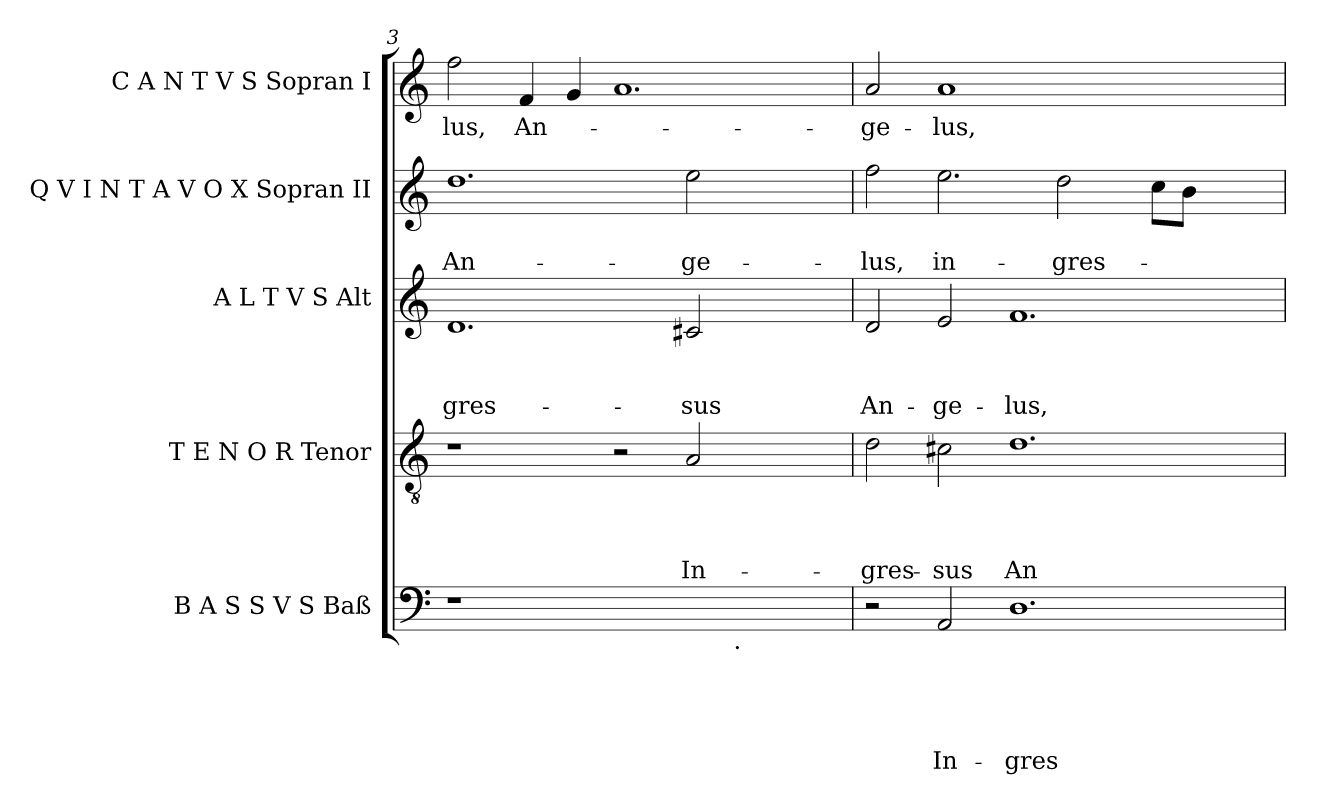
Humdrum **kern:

**kern	**text	**text	**text	**text	**text	**kern	**text	**text	**text	**text	**kern	**text	**text	**text	**kern	**text	**text	**kern	**text
*part5	*part5	*part5	*part5	*part5	*part5	*part4	*part4	*part4	*part4	*part4	*part3	*part3	*part3	*part3	*part2	*part2	*part2	*part1	*part1
*staff5	*staff5	*staff5	*staff5	*staff5	*staff5	*staff4	*staff4	*staff4	*staff4	*staff4	*staff3	*staff3	*staff3	*staff3	*staff2	*staff2	*staff2	*staff1	*staff1
*I"B A S S V S Baß	*	*	*	*	*	*I"T E N O R Tenor	*	*	*	*	*I"A L T V S Alt	*	*	*	*I"Q V I N T A V O X Sopran II	*	*	*I"C A N T V S Sopran I	*
*clefF4	*	*	*	*	*	*clefGv2	*	*	*	*	*clefG2	*	*	*	*clefG2	*	*	*clefG2	*
*k[]	*	*	*	*	*	*k[]	*	*	*	*	*k[]	*	*	*	*k[]	*	*	*k[]	*
*C:	*	*	*	*	*	*C:	*	*	*	*	*C:	*	*	*	*C:	*	*	*C:	*
=3	=3	=3	=3	=3	=3	=3	=3	=3	=3	=3	=3	=3	=3	=3	=3	=3	=3	=3	=3
!	!	!	!	!	!	!	!	!	!	!	!	!	!	!LO:LY:b	!	!	!LO:LY:b	!	!LO:LY:b
1r	.	.	.	.	.	1r	.	.	.	.	1.d	.	.	-gres-	1.dd	.	An-	2ff\	-lus,
!	!	!	!	!	!	!	!	!	!	!	!	!	!	!	!	!	!	!	!LO:LY:b
.	.	.	.	.	.	.	.	.	.	.	.	.	.	.	.	.	.	4f/	An-
.	.	.	.	.	.	.	.	.	.	.	.	.	.	.	.	.	.	4g/	.
2.ryy	.	.	.	.	.	2r	.	.	.	.	.	.	.	.	.	.	.	1.a	.
!	!	!	!	!	!	!	!	!	!	!LO:LY:b	!	!	!	!LO:LY:b	!	!	!LO:LY:b	!	!
.	.	.	.	.	.	2A/	.	.	.	In-	2c#X/	.	.	-sus	2ee\	.	-ge-	.	.
!LO:TX:b:t=.	!	!	!	!	!	!	!	!	!	!	!	!	!	!	!	!	!	!	!
2.ryy	.	.	.	.	.	.	.	.	.	.	.	.	.	.	.	.	.	.	.
.	.	.	.	.	.	2ryy	.	.	.	.	2ryy	.	.	.	2ryy	.	.	.	.
=4	=4	=4	=4	=4	=4	=4	=4	=4	=4	=4	=4	=4	=4	=4	=4	=4	=4	=4	=4
!	!	!	!	!	!	!	!	!	!	!LO:LY:b	!	!	!	!LO:LY:b	!	!	!LO:LY:b	!	!LO:LY:b
2r	.	.	.	.	.	2d\	.	.	.	-gres-	2d/	.	.	An-	2ff\	.	-lus,	2a/	-ge-
!	!	!	!	!	!LO:LY:b	!	!	!	!	!LO:LY:b	!	!	!	!LO:LY:b	!	!	!LO:LY:b	!	!LO:LY:b
2AA/	.	.	.	.	In-	2c#X\	.	.	.	-sus	2e/	.	.	-ge-	2.ee\	.	in-	1a	-lus,
!	!	!	!	!	!LO:LY:b	!	!	!	!	!LO:LY:b	!	!	!	!LO:LY:b	!	!	!	!	!
1.D	.	.	.	.	-gres-	1.d	.	.	.	An-	1.f	.	.	-lus,	.	.	.	.	.
!	!	!	!	!	!	!	!	!	!	!	!	!	!	!	!	!	!LO:LY:b	!	!
.	.	.	.	.	.	.	.	.	.	.	.	.	.	.	2dd\	.	-gres-	.	.
.	.	.	.	.	.	.	.	.	.	.	.	.	.	.	.	.	.	1ryy	.
.	.	.	.	.	.	.	.	.	.	.	.	.	.	.	8cc\L	.	.	.	.
.	.	.	.	.	.	.	.	.	.	.	.	.	.	.	8b\J	.	.	.	.
.	.	.	.	.	.	.	.	.	.	.	.	.	.	.	2ryy	.	.	.	.
=	=	=	=	=	=	=	=	=	=	=	=	=	=	=	=	=	=	=	=
*-	*-	*-	*-	*-	*-	*-	*-	*-	*-	*-	*-	*-	*-	*-	*-	*-	*-	*-	*-
